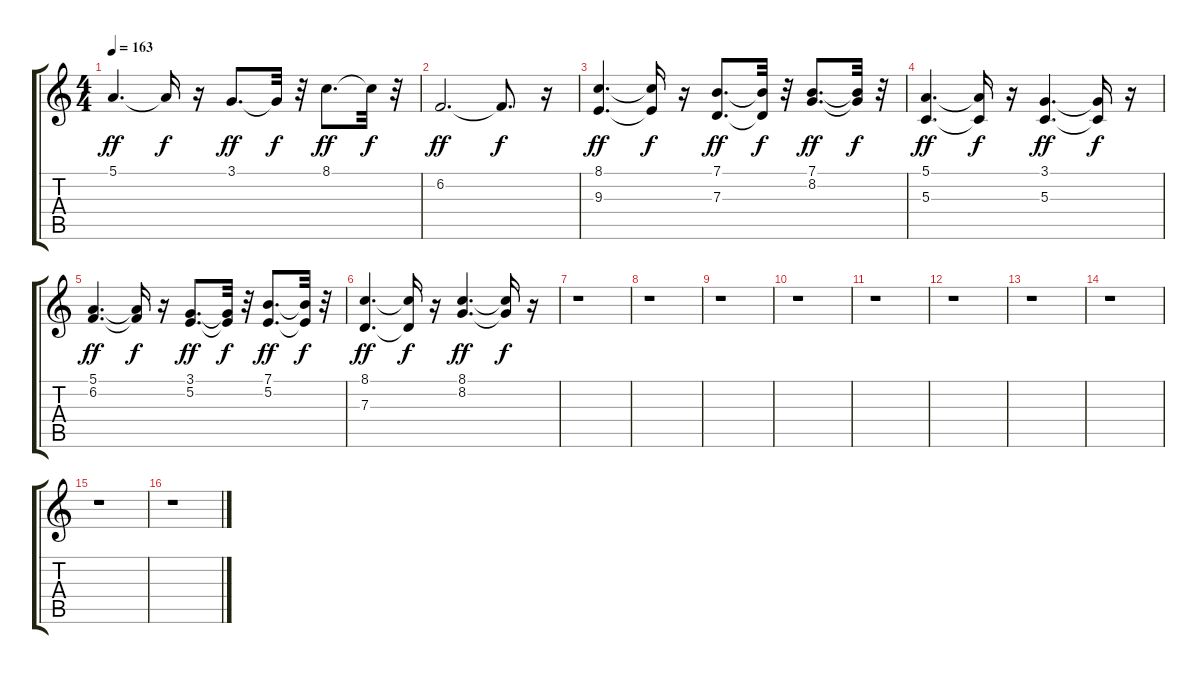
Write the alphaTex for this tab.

\track "" {instrument acousticgrandpiano}
\staff {score tabs}
\tuning (E4 B3 G3 D3 A2 E2) {hide}
\ts (4 4)
\tempo 163
\clef g2
\ks c
5.1.4{d dy ff} 5.1{t}.16{dy f} r.16 3.1.8{d dy ff} 3.1{t}.32{dy f} r.32 8.1.8{d dy ff} 8.1{t}.32{dy f} r.32 |
6.2.2{d dy ff} 6.2{t}.8{d dy f} r.16 |
(8.1 9.3).4{d dy ff} (8.1{t} 9.3{t}).16{dy f} r.16 (7.1 7.3).8{d dy ff} (7.1{t} 7.3{t}).32{dy f} r.32 (7.1 8.2).8{d dy ff} (7.1{t} 8.2{t}).32{dy f} r.32 |
(5.1 5.3).4{d dy ff} (5.1{t} 5.3{t}).16{dy f} r.16 (3.1 5.3).4{d dy ff} (3.1{t} 5.3{t}).16{dy f} r.16 |
(5.1 6.2).4{d dy ff} (5.1{t} 6.2{t}).16{dy f} r.16 (3.1 5.2).8{d dy ff} (3.1{t} 5.2{t}).32{dy f} r.32 (7.1 5.2).8{d dy ff} (7.1{t} 5.2{t}).32{dy f} r.32 |
(8.1 7.3).4{d dy ff} (8.1{t} 7.3{t}).16{dy f} r.16 (8.1 8.2).4{d dy ff} (8.1{t} 8.2{t}).16{dy f} r.16 |
r.1 |
r.1 |
r.1 |
r.1 |
r.1 |
r.1 |
r.1 |
r.1 |
r.1 |
r.1
